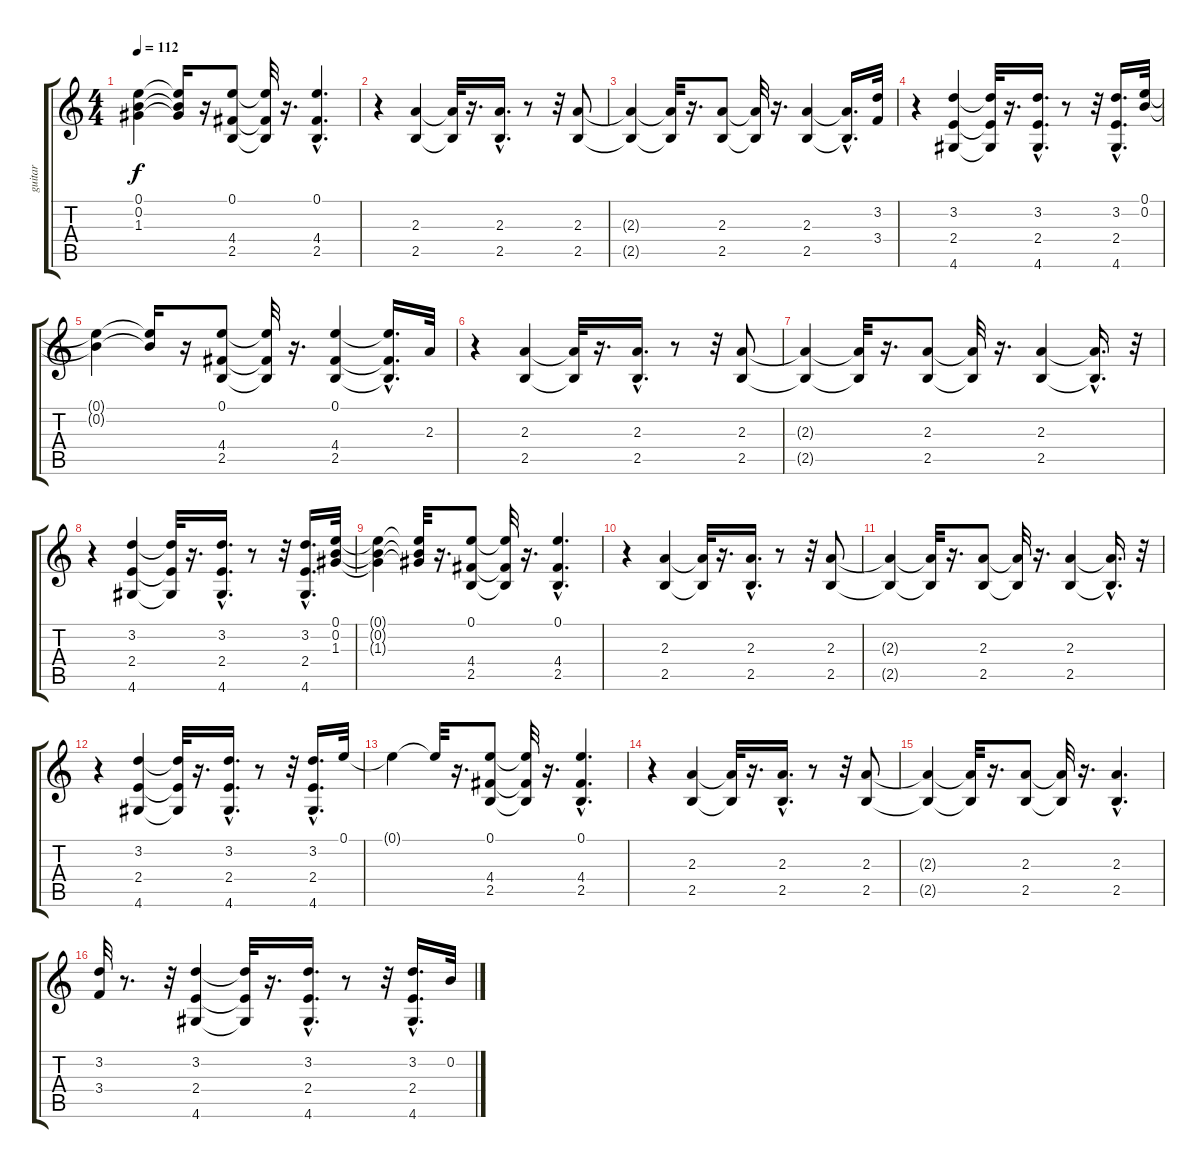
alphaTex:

\track ("guitar" "guitar") {instrument acousticguitarsteel}
\staff {score tabs}
\tuning (E4 B3 G3 D3 A2 E2) {hide}
\ts (4 4)
\tempo 112
\clef g2
\ks c
(0.1 0.2 1.3).4{dy f} (0.1{t} 0.2{t} 1.3{t}).16 r.16 (0.1 4.4 2.5).8 (0.1{t} 4.4{t} 2.5{t}).32 r.16{d} (0.1{hac} 4.4 2.5).4{d} |
r.4 (2.3 2.5).4 (2.3{t} 2.5{t}).32 r.16{d} (2.3{hac} 2.5{hac}).16{d} r.8 r.32 (2.3 2.5).8 |
(2.3{t} 2.5{t}).4 (2.3{t} 2.5{t}).32 r.16{d} (2.3 2.5).8 (2.3{t} 2.5{t}).32 r.16{d} (2.3 2.5).4 (2.3{t} 2.5{hac t}).16{d} (3.2 3.4).32 |
r.4 (3.2 2.4 4.6).4 (3.2{t} 2.4{t} 4.6{t}).32 r.16{d} (3.2{hac} 2.4{hac} 4.6{hac}).16{d} r.8 r.32 (3.2{hac} 2.4 4.6).16{d} (0.1 0.2).32 |
(0.1{t} 0.2{t}).4 (0.1{t} 0.2{t}).16 r.16 (0.1 4.4 2.5).8 (0.1{t} 4.4{t} 2.5{t}).32 r.16{d} (0.1 4.4 2.5).4 (0.1{t} 4.4{hac t} 2.5{hac t}).16{d} 2.3.32 |
r.4 (2.3 2.5).4 (2.3{t} 2.5{t}).32 r.16{d} (2.3{hac} 2.5{hac}).16{d} r.8 r.32 (2.3 2.5).8 |
(2.3{t} 2.5{t}).4 (2.3{t} 2.5{t}).32 r.16{d} (2.3 2.5).8 (2.3{t} 2.5{t}).32 r.16{d} (2.3 2.5).4 (2.3{hac t} 2.5{hac t}).16{d} r.32 |
r.4 (3.2 2.4 4.6).4 (3.2{t} 2.4{t} 4.6{t}).32 r.16{d} (3.2{hac} 2.4{hac} 4.6{hac}).16{d} r.8 r.32 (3.2{hac} 2.4{hac} 4.6{hac}).16{d} (0.1 0.2 1.3).32 |
(0.1{t} 0.2{t} 1.3{t}).4 (0.1{t} 0.2{t} 1.3{t}).32 r.16{d} (0.1 4.4 2.5).8 (0.1{t} 4.4{t} 2.5{t}).32 r.16{d} (0.1{hac} 4.4 2.5).4{d} |
r.4 (2.3 2.5).4 (2.3{t} 2.5{t}).32 r.16{d} (2.3{hac} 2.5{hac}).16{d} r.8 r.32 (2.3 2.5).8 |
(2.3{t} 2.5{t}).4 (2.3{t} 2.5{t}).32 r.16{d} (2.3 2.5).8 (2.3{t} 2.5{t}).32 r.16{d} (2.3 2.5).4 (2.3{hac t} 2.5{hac t}).16{d} r.32 |
r.4 (3.2 2.4 4.6).4 (3.2{t} 2.4{t} 4.6{t}).32 r.16{d} (3.2{hac} 2.4{hac} 4.6{hac}).16{d} r.8 r.32 (3.2{hac} 2.4{hac} 4.6{hac}).16{d} 0.1.32 |
0.1{t}.4 0.1{t}.32 r.16{d} (0.1 4.4 2.5).8 (0.1{t} 4.4{t} 2.5{t}).32 r.16{d} (0.1{hac} 4.4 2.5).4{d} |
r.4 (2.3 2.5).4 (2.3{t} 2.5{t}).32 r.16{d} (2.3{hac} 2.5{hac}).16{d} r.8 r.32 (2.3 2.5).8 |
(2.3{t} 2.5{t}).4 (2.3{t} 2.5{t}).32 r.16{d} (2.3 2.5).8 (2.3{t} 2.5{t}).32 r.16{d} (2.3{hac} 2.5).4{d} |
(3.2 3.4).32 r.8{d} r.32 (3.2 2.4 4.6).4 (3.2{t} 2.4{t} 4.6{t}).32 r.16{d} (3.2{hac} 2.4{hac} 4.6{hac}).16{d} r.8 r.32 (3.2{hac} 2.4 4.6).16{d} 0.2.32
